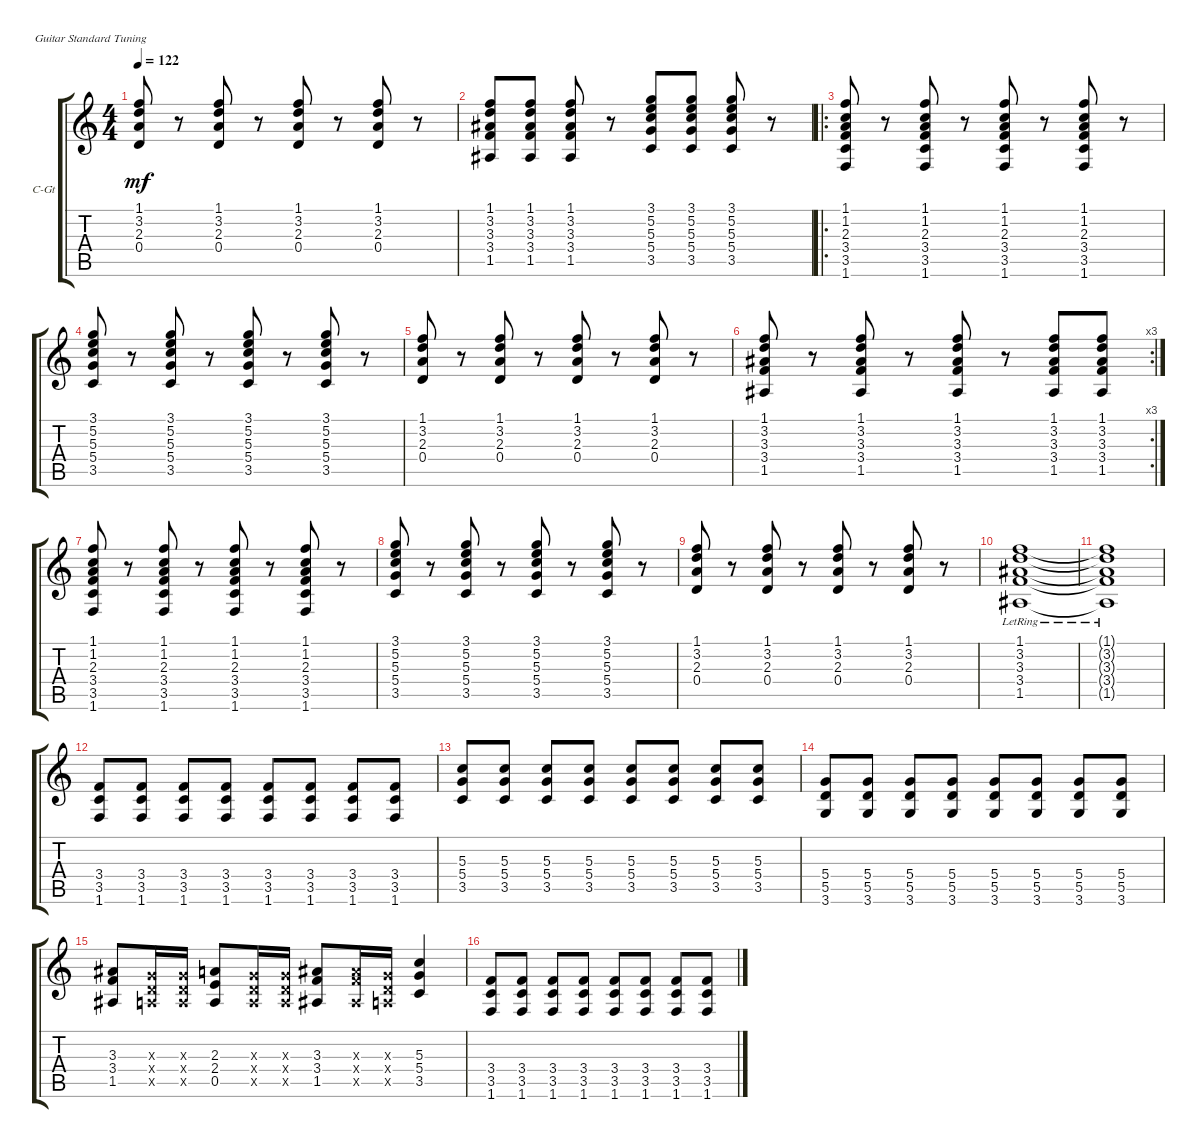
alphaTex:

\defaultSystemsLayout 4
\bracketExtendMode groupsimilarinstruments
\firstSystemTrackNameOrientation horizontal
\otherSystemsTrackNameOrientation horizontal
\track ("Clean Guitar" "C-Gt") {instrument electricguitarclean}
\staff {score tabs}
\tuning (E4 B3 G3 D3 A2 E2)
\ts (4 4)
\tempo 122
\clef g2
\ks c
(1.1 3.2 2.3 0.4).8{dy mf} r.8 (1.1 3.2 2.3 0.4).8 r.8 (1.1 3.2 2.3 0.4).8 r.8 (1.1 3.2 2.3 0.4).8 r.8 |
(1.1 3.2 3.3 3.4 1.5).8 (1.1 3.2 3.3 3.4 1.5).8 (1.1 3.2 3.3 3.4 1.5).8 r.8 (3.5 5.4 5.3 5.2 3.1).8 (3.1 5.2 5.3 5.4 3.5).8 (3.5 5.4 5.3 5.2 3.1).8 r.8 |
\ro
(1.6 3.5 3.4 2.3 1.2 1.1).8 r.8 (1.6 3.5 3.4 2.3 1.2 1.1).8 r.8 (1.6 3.5 3.4 2.3 1.2 1.1).8 r.8 (1.6 3.5 3.4 2.3 1.2 1.1).8 r.8 |
(3.5 5.4 5.3 5.2 3.1).8 r.8 (3.5 5.4 5.3 5.2 3.1).8 r.8 (3.5 5.4 5.3 5.2 3.1).8 r.8 (3.5 5.4 5.3 5.2 3.1).8 r.8 |
(1.1 3.2 2.3 0.4).8 r.8 (1.1 3.2 2.3 0.4).8 r.8 (1.1 3.2 2.3 0.4).8 r.8 (1.1 3.2 2.3 0.4).8 r.8 |
\rc 3
(1.5 3.4 3.3 3.2 1.1).8 r.8 (1.5 3.4 3.3 3.2 1.1).8 r.8 (1.5 3.4 3.3 3.2 1.1).8 r.8 (1.5 3.4 3.3 3.2 1.1).8 (1.1 3.2 3.3 3.4 1.5).8 |
(1.6 3.5 3.4 2.3 1.2 1.1).8 r.8 (1.6 3.5 3.4 2.3 1.2 1.1).8 r.8 (1.6 3.5 3.4 2.3 1.2 1.1).8 r.8 (1.6 3.5 3.4 2.3 1.2 1.1).8 r.8 |
(3.5 5.4 5.3 5.2 3.1).8 r.8 (3.5 5.4 5.3 5.2 3.1).8 r.8 (3.5 5.4 5.3 5.2 3.1).8 r.8 (3.5 5.4 5.3 5.2 3.1).8 r.8 |
(1.1 3.2 2.3 0.4).8 r.8 (1.1 3.2 2.3 0.4).8 r.8 (1.1 3.2 2.3 0.4).8 r.8 (1.1 3.2 2.3 0.4).8 r.8 |
(1.5{lr} 3.4{lr} 3.3{lr} 3.2{lr} 1.1{lr}).1 |
(1.1{lr t} 3.2{lr t} 3.3{lr t} 3.4{lr t} 1.5{lr t}).1 |
(1.6 3.5 3.4).8 (1.6 3.5 3.4).8 (1.6 3.5 3.4).8 (1.6 3.5 3.4).8 (1.6 3.5 3.4).8 (1.6 3.5 3.4).8 (1.6 3.5 3.4).8 (1.6 3.5 3.4).8 |
(3.5 5.4 5.3).8 (3.5 5.4 5.3).8 (3.5 5.4 5.3).8 (3.5 5.4 5.3).8 (3.5 5.4 5.3).8 (3.5 5.4 5.3).8 (3.5 5.4 5.3).8 (3.5 5.4 5.3).8 |
(3.6 5.5 5.4).8 (3.6 5.5 5.4).8 (3.6 5.5 5.4).8 (3.6 5.5 5.4).8 (3.6 5.5 5.4).8 (3.6 5.5 5.4).8 (3.6 5.5 5.4).8 (3.6 5.5 5.4).8 |
(1.5 3.4 3.3).8 (0.5{x} 0.4{x} 0.3{x}).16 (0.3{x} 0.4{x} 0.5{x}).16 (0.5 2.4 2.3).8 (0.3{x} 0.4{x} 0.5{x}).16 (0.5{x} 0.4{x} 0.3{x}).16 (3.3 3.4 1.5).8 (1.5{x} 3.4{x} 3.3{x}).16 (0.5{x} 0.4{x} 0.3{x}).16 (3.5 5.4 5.3).4 |
(1.6 3.5 3.4).8 (1.6 3.5 3.4).8 (1.6 3.5 3.4).8 (1.6 3.5 3.4).8 (1.6 3.5 3.4).8 (1.6 3.5 3.4).8 (1.6 3.5 3.4).8 (1.6 3.5 3.4).8
